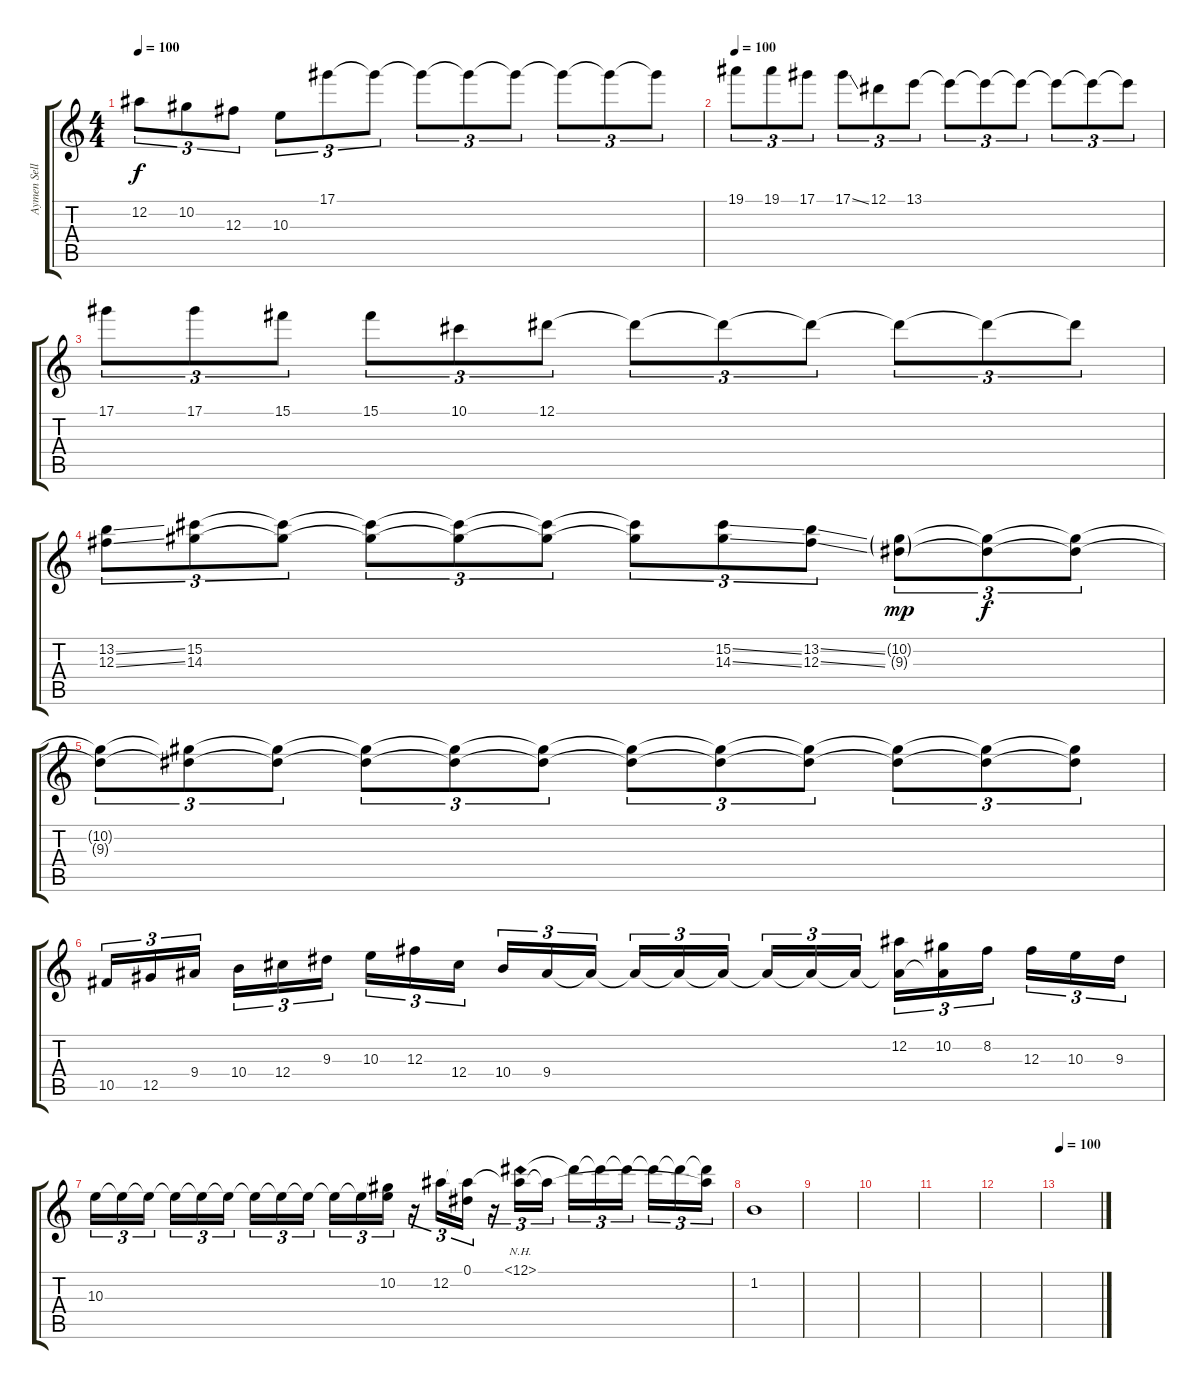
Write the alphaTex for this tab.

\track ("Aymen Sellmi" "Aymen Sell") {instrument overdrivenguitar}
\staff {score tabs}
\tuning (Eb4 Bb3 Gb3 Db3 Ab2 Eb2) {hide}
\ts (4 4)
\tempo 100
\clef g2
\ks c
12.2.8{tu (3 2) dy f} 10.2.8{tu (3 2)} 12.3.8{tu (3 2)} 10.3.8{tu (3 2)} 17.1.8{tu (3 2)} 17.1{t}.8{tu (3 2)} 17.1{t}.8{tu (3 2)} 17.1{t}.8{tu (3 2)} 17.1{t}.8{tu (3 2)} 17.1{t}.8{tu (3 2)} 17.1{t}.8{tu (3 2)} 17.1{t}.8{tu (3 2)} |
\tempo 100
19.1.8{tu (3 2)} 19.1.8{tu (3 2)} 17.1.8{tu (3 2)} 17.1{ss}.8{tu (3 2)} 12.1.8{tu (3 2)} 13.1.8{tu (3 2)} 13.1{t}.8{tu (3 2)} 13.1{t}.8{tu (3 2)} 13.1{t}.8{tu (3 2)} 13.1{t}.8{tu (3 2)} 13.1{t}.8{tu (3 2)} 13.1{t}.8{tu (3 2)} |
17.1.8{tu (3 2)} 17.1.8{tu (3 2)} 15.1.8{tu (3 2)} 15.1.8{tu (3 2)} 10.1.8{tu (3 2)} 12.1.8{tu (3 2)} 12.1{t}.8{tu (3 2)} 12.1{t}.8{tu (3 2)} 12.1{t}.8{tu (3 2)} 12.1{t}.8{tu (3 2)} 12.1{t}.8{tu (3 2)} 12.1{t}.8{tu (3 2)} |
(13.2{ss} 12.3{ss}).8{tu (3 2)} (15.2 14.3).8{tu (3 2)} (15.2{t} 14.3{t}).8{tu (3 2)} (15.2{t} 14.3{t}).8{tu (3 2)} (15.2{t} 14.3{t}).8{tu (3 2)} (15.2{t} 14.3{t}).8{tu (3 2)} (15.2{t} 14.3{t}).8{tu (3 2)} (15.2{ss} 14.3{ss}).8{tu (3 2)} (13.2{ss} 12.3{ss}).8{tu (3 2)} (10.2{g} 9.3{g}).8{tu (3 2) dy mp} (10.2{t} 9.3{t}).8{tu (3 2) dy f} (10.2{t} 9.3{t}).8{tu (3 2)} |
(10.2{t} 9.3{t}).8{tu (3 2)} (10.2{t} 9.3{t}).8{tu (3 2)} (10.2{t} 9.3{t}).8{tu (3 2)} (10.2{t} 9.3{t}).8{tu (3 2)} (10.2{t} 9.3{t}).8{tu (3 2)} (10.2{t} 9.3{t}).8{tu (3 2)} (10.2{t} 9.3{t}).8{tu (3 2)} (10.2{t} 9.3{t}).8{tu (3 2)} (10.2{t} 9.3{t}).8{tu (3 2)} (10.2{t} 9.3{t}).8{tu (3 2)} (10.2{t} 9.3{t}).8{tu (3 2)} (10.2{t} 9.3{t}).8{tu (3 2)} |
10.5.16{tu (3 2)} 12.5.16{tu (3 2)} 9.4.16{tu (3 2)} 10.4.16{tu (3 2)} 12.4.16{tu (3 2)} 9.3.16{tu (3 2)} 10.3.16{tu (3 2)} 12.3.16{tu (3 2)} 12.4.16{tu (3 2)} 10.4.16{tu (3 2)} 9.4.16{tu (3 2)} 9.4{t}.16{tu (3 2)} 9.4{t}.16{tu (3 2)} 9.4{t}.16{tu (3 2)} 9.4{t}.16{tu (3 2)} 9.4{t}.16{tu (3 2)} 9.4{t}.16{tu (3 2)} 9.4{t}.16{tu (3 2)} (12.2 9.4{t}).16{tu (3 2)} (10.2 9.4{t}).16{tu (3 2)} 8.2.16{tu (3 2)} 12.3.16{tu (3 2)} 10.3.16{tu (3 2)} 9.3.16{tu (3 2)} |
10.3.16{tu (3 2)} 10.3{t}.16{tu (3 2)} 10.3{t}.16{tu (3 2)} 10.3{t}.16{tu (3 2)} 10.3{t}.16{tu (3 2)} 10.3{t}.16{tu (3 2)} 10.3{t}.16{tu (3 2)} 10.3{t}.16{tu (3 2)} 10.3{t}.16{tu (3 2)} 10.3{t}.16{tu (3 2)} 10.3{t}.16{tu (3 2)} (10.2 10.3{t}).16{tu (3 2)} r.16{tu (3 2)} 12.2.16{tu (3 2)} (0.1 12.2{t}).16{tu (3 2)} r.16{tu (3 2)} (12.1{nh} 12.2{t}).16{tu (3 2)} 12.2{t}.16{tu (3 2)} 12.1{t}.16{tu (3 2)} 12.1{t}.16{tu (3 2)} 12.1{t}.16{tu (3 2)} 12.1{t}.16{tu (3 2)} 12.1{t}.16{tu (3 2)} (12.1{t} 12.2{t}).16{tu (3 2)} |
1.2.1 |
|
|
|
|
\tempo 100
